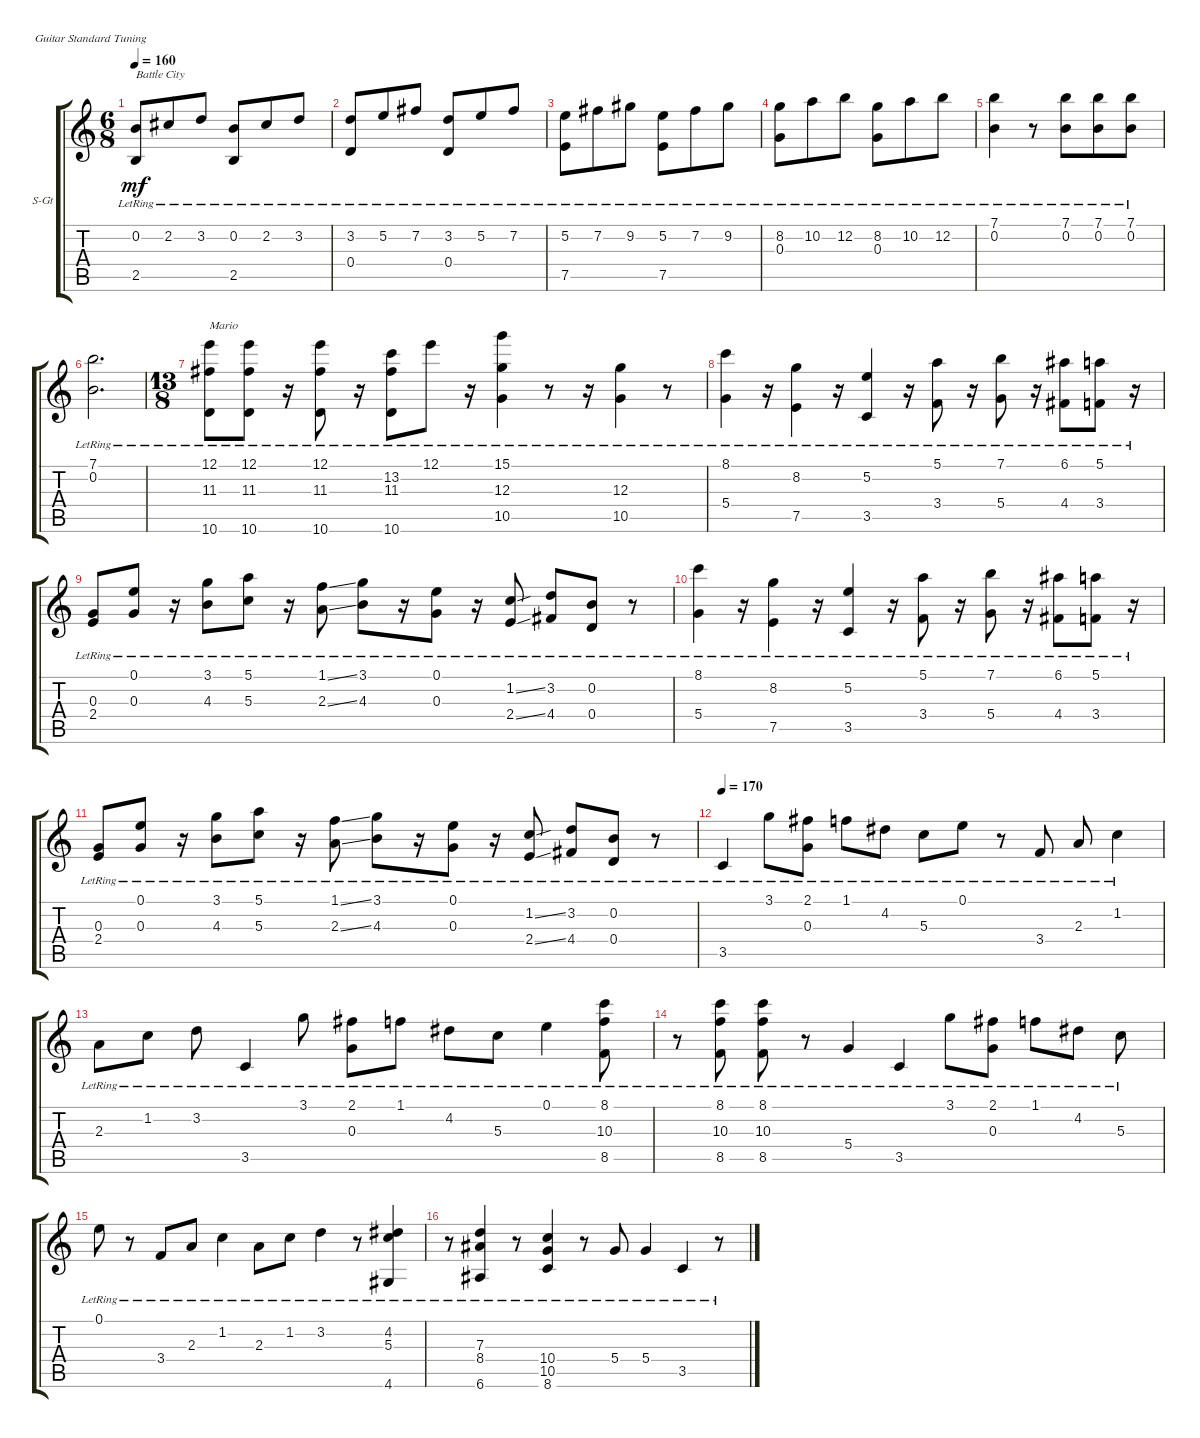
\defaultSystemsLayout 4
\bracketExtendMode groupsimilarinstruments
\firstSystemTrackNameOrientation horizontal
\otherSystemsTrackNameOrientation horizontal
\track ("Steel Guitar" "S-Gt") {instrument acousticguitarsteel}
\staff {score tabs}
\tuning (E4 B3 G3 D3 A2 E2)
\ts (6 8)
\tempo 160
\clef g2
\ks c
(2.5{lr} 0.2{lr}).8{txt "Battle City" dy mf instrument acousticguitarsteel} 2.2{lr}.8 3.2{lr}.8 (2.5{lr} 0.2{lr}).8 2.2{lr}.8 3.2{lr}.8 |
(0.4{lr} 3.2{lr}).8 5.2{lr}.8 7.2{lr}.8 (0.4{lr} 3.2{lr}).8 5.2{lr}.8 7.2{lr}.8 |
(7.5{lr} 5.2{lr}).8 7.2{lr}.8 9.2{lr}.8 (7.5{lr} 5.2{lr}).8 7.2{lr}.8 9.2{lr}.8 |
(0.3{lr} 8.2{lr}).8 10.2{lr}.8 12.2{lr}.8 (0.3{lr} 8.2{lr}).8 10.2{lr}.8 12.2{lr}.8 |
(7.1{lr} 0.2{lr}).4 r.8 (7.1{lr} 0.2{lr}).8 (7.1{lr} 0.2{lr}).8 (7.1{lr} 0.2{lr}).8 |
(7.1{lr} 0.2{lr}).2{d} |
\ts (13 8)
(10.6{lr} 11.3{lr} 12.1{lr}).8{txt "Mario"} (10.6{lr} 11.3{lr} 12.1{lr}).8 r.16 (10.6{lr} 11.3{lr} 12.1{lr}).8 r.16 (10.6{lr} 11.3{lr} 13.2{lr}).8 12.1{lr}.8 r.16 (10.5{lr} 12.3{lr} 15.1{lr}).4 r.8 r.16 (10.5{lr} 12.3{lr}).4 r.8 |
(5.4{lr} 8.1{lr}).4 r.16 (7.5{lr} 8.2{lr}).4 r.16 (3.5{lr} 5.2{lr}).4 r.16 (3.4{lr} 5.1{lr}).8 r.16 (5.4{lr} 7.1{lr}).8 r.16 (4.4{lr} 6.1{lr}).8 (3.4{lr} 5.1{lr}).8 r.16 |
(2.4{lr} 0.3{lr}).8 (0.1{lr} 0.3{lr}).8 r.16 (4.3{lr} 3.1{lr}).8 (5.1{lr} 5.3{lr}).8 r.16 (2.3{ss lr} 1.1{ss lr}).8 (4.3{lr} 3.1{lr}).8 r.16 (0.3{lr} 0.1{lr}).8 r.16 (2.4{ss lr} 1.2{ss lr}).8 (3.2{lr} 4.4{lr}).8 (0.4{lr} 0.2{lr}).8 r.8 |
(5.4{lr} 8.1{lr}).4 r.16 (7.5{lr} 8.2{lr}).4 r.16 (3.5{lr} 5.2{lr}).4 r.16 (3.4{lr} 5.1{lr}).8 r.16 (5.4{lr} 7.1{lr}).8 r.16 (4.4{lr} 6.1{lr}).8 (3.4{lr} 5.1{lr}).8 r.16 |
(2.4{lr} 0.3{lr}).8 (0.1{lr} 0.3{lr}).8 r.16 (4.3{lr} 3.1{lr}).8 (5.1{lr} 5.3{lr}).8 r.16 (2.3{ss lr} 1.1{ss lr}).8 (4.3{lr} 3.1{lr}).8 r.16 (0.3{lr} 0.1{lr}).8 r.16 (2.4{ss lr} 1.2{ss lr}).8 (3.2{lr} 4.4{lr}).8 (0.4{lr} 0.2{lr}).8 r.8 |
\tempo 170
3.5{lr}.4 3.1{lr}.8 (2.1{lr} 0.3{lr}).8 1.1{lr}.8 4.2{lr}.8 5.3{lr}.8 0.1{lr}.8 r.8 3.4{lr}.8 2.3{lr}.8 1.2{lr}.4 |
2.3{lr}.8 1.2{lr}.8 3.2{lr}.8 3.5{lr}.4 3.1{lr}.8 (2.1{lr} 0.3{lr}).8 1.1{lr}.8 4.2{lr}.8 5.3{lr}.8 0.1{lr}.4 (8.5{lr} 10.3{lr} 8.1{lr}).8 |
r.8 (8.5{lr} 10.3{lr} 8.1{lr}).8 (8.5{lr} 10.3{lr} 8.1{lr}).8 r.8 5.4{lr}.4 3.5{lr}.4 3.1{lr}.8 (2.1{lr} 0.3{lr}).8 1.1{lr}.8 4.2{lr}.8 5.3{lr}.8 |
0.1{lr}.8 r.8 3.4{lr}.8 2.3{lr}.8 1.2{lr}.4 2.3{lr}.8 1.2{lr}.8 3.2{lr}.4 r.8 (4.6{lr} 5.3{lr} 4.2{lr}).4 |
r.8 (6.6{lr} 8.4{lr} 7.3{lr}).4 r.8 (8.6{lr} 10.5{lr} 10.4{lr}).4 r.8 5.4{lr}.8 5.4{lr}.4 3.5{lr}.4 r.8
